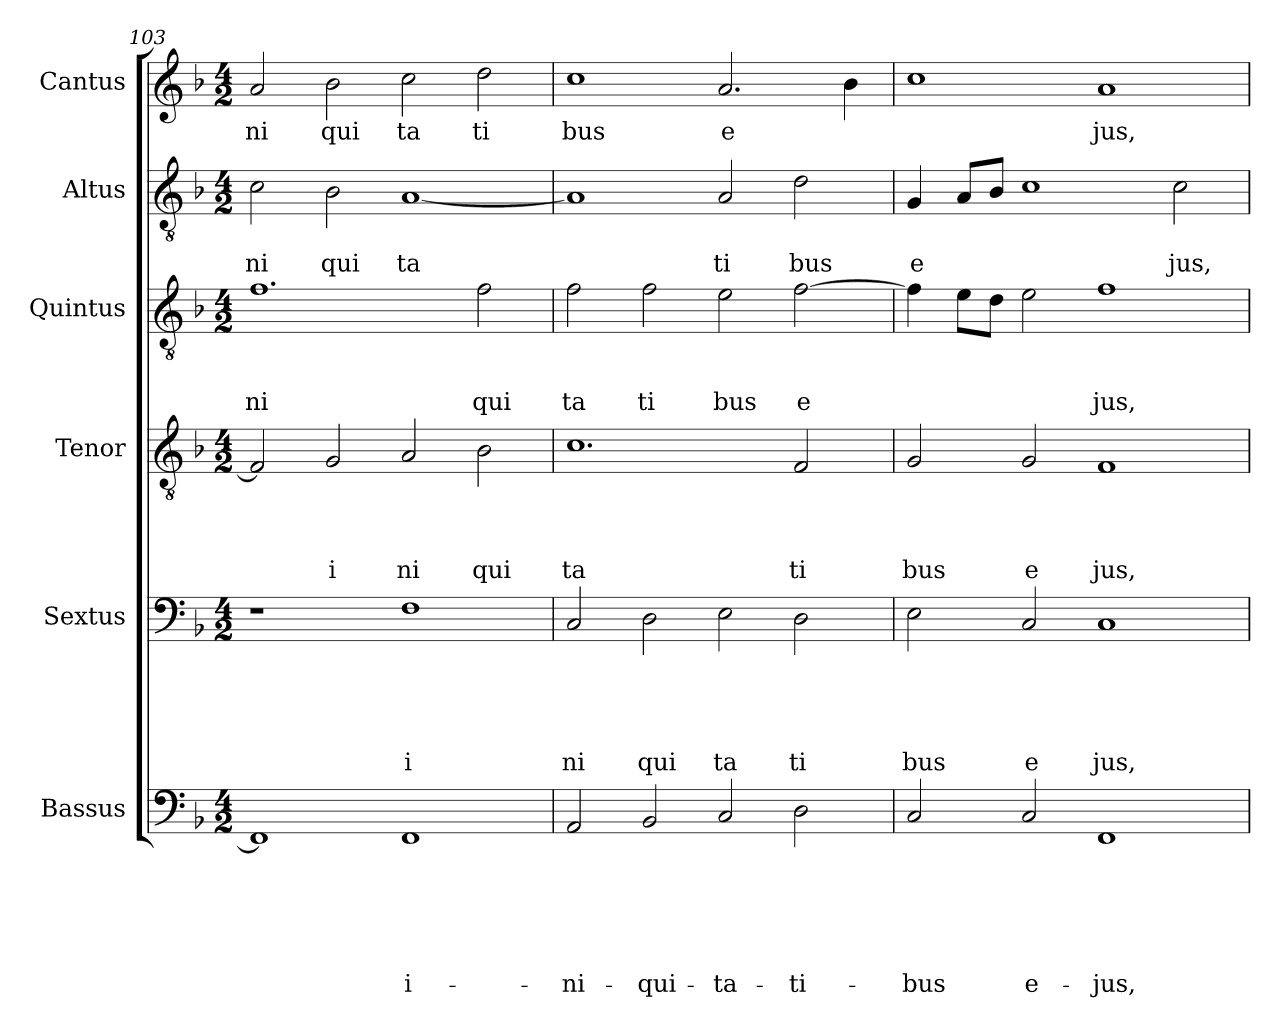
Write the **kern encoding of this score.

**kern	**text	**text	**text	**text	**text	**text	**kern	**text	**text	**text	**text	**text	**kern	**text	**text	**text	**text	**kern	**text	**text	**text	**kern	**text	**text	**kern	**text
*part6	*part6	*part6	*part6	*part6	*part6	*part6	*part5	*part5	*part5	*part5	*part5	*part5	*part4	*part4	*part4	*part4	*part4	*part3	*part3	*part3	*part3	*part2	*part2	*part2	*part1	*part1
*staff6	*staff6	*staff6	*staff6	*staff6	*staff6	*staff6	*staff5	*staff5	*staff5	*staff5	*staff5	*staff5	*staff4	*staff4	*staff4	*staff4	*staff4	*staff3	*staff3	*staff3	*staff3	*staff2	*staff2	*staff2	*staff1	*staff1
*I"Bassus	*	*	*	*	*	*	*I"Sextus	*	*	*	*	*	*I"Tenor	*	*	*	*	*I"Quintus	*	*	*	*I"Altus	*	*	*I"Cantus	*
*I'Bassus	*	*	*	*	*	*	*I'Sextus	*	*	*	*	*	*I'Tenor	*	*	*	*	*I'Quintus	*	*	*	*I'Altus	*	*	*I'Cantus	*
*clefF4	*	*	*	*	*	*	*clefF4	*	*	*	*	*	*clefGv2	*	*	*	*	*clefGv2	*	*	*	*clefGv2	*	*	*clefG2	*
*k[b-]	*	*	*	*	*	*	*k[b-]	*	*	*	*	*	*k[b-]	*	*	*	*	*k[b-]	*	*	*	*k[b-]	*	*	*k[b-]	*
*F:	*	*	*	*	*	*	*F:	*	*	*	*	*	*F:	*	*	*	*	*F:	*	*	*	*F:	*	*	*F:	*
*M4/2	*	*	*	*	*	*	*M4/2	*	*	*	*	*	*M4/2	*	*	*	*	*M4/2	*	*	*	*M4/2	*	*	*M4/2	*
=103	=103	=103	=103	=103	=103	=103	=103	=103	=103	=103	=103	=103	=103	=103	=103	=103	=103	=103	=103	=103	=103	=103	=103	=103	=103	=103
!	!	!	!	!	!	!	!	!	!	!	!	!	!	!	!	!	!	!	!	!	!LO:LY:b	!	!	!LO:LY:b	!	!LO:LY:b
1FF]	.	.	.	.	.	.	1r	.	.	.	.	.	2F/]	.	.	.	.	1.f	.	.	ni	2c\	.	ni	2a/	ni
!	!	!	!	!	!	!	!	!	!	!	!	!	!	!	!	!	!LO:LY:b	!	!	!	!	!	!	!LO:LY:b	!	!LO:LY:b
.	.	.	.	.	.	.	.	.	.	.	.	.	2G/	.	.	.	i	.	.	.	.	2B-\	.	qui	2b-\	qui
!	!	!	!	!	!	!LO:LY:b	!	!	!	!	!	!LO:LY:b	!	!	!	!	!LO:LY:b	!	!	!	!	!	!	!LO:LY:b	!	!LO:LY:b
1FF	.	.	.	.	.	i-	1F	.	.	.	.	i	2A/	.	.	.	ni	.	.	.	.	[<1A	.	ta	2cc\	ta
!	!	!	!	!	!	!	!	!	!	!	!	!	!	!	!	!	!LO:LY:b	!	!	!	!LO:LY:b	!	!	!	!	!LO:LY:b
.	.	.	.	.	.	.	.	.	.	.	.	.	2B-\	.	.	.	qui	2f\	.	.	qui	.	.	.	2dd\	ti
=104	=104	=104	=104	=104	=104	=104	=104	=104	=104	=104	=104	=104	=104	=104	=104	=104	=104	=104	=104	=104	=104	=104	=104	=104	=104	=104
!	!	!	!	!	!	!LO:LY:b	!	!	!	!	!	!LO:LY:b	!	!	!	!	!LO:LY:b	!	!	!	!LO:LY:b	!	!	!	!	!LO:LY:b
2AA/	.	.	.	.	.	-ni-	2C/	.	.	.	.	ni	1.c	.	.	.	ta	2f\	.	.	ta	1A]	.	.	1cc	bus
!	!	!	!	!	!	!LO:LY:b	!	!	!	!	!	!LO:LY:b	!	!	!	!	!	!	!	!	!LO:LY:b	!	!	!	!	!
2BB-/	.	.	.	.	.	-qui-	2D\	.	.	.	.	qui	.	.	.	.	.	2f\	.	.	ti	.	.	.	.	.
!	!	!	!	!	!	!LO:LY:b	!	!	!	!	!	!LO:LY:b	!	!	!	!	!	!	!	!	!LO:LY:b	!	!	!LO:LY:b	!	!LO:LY:b
2C/	.	.	.	.	.	-ta-	2E\	.	.	.	.	ta	.	.	.	.	.	2e\	.	.	bus	2A/	.	ti	2.a/	e
!	!	!	!	!	!	!LO:LY:b	!	!	!	!	!	!LO:LY:b	!	!	!	!	!LO:LY:b	!	!	!	!LO:LY:b	!	!	!LO:LY:b	!	!
2D\	.	.	.	.	.	-ti-	2D\	.	.	.	.	ti	2F/	.	.	.	ti	[>2f\	.	.	e	2d\	.	bus	.	.
.	.	.	.	.	.	.	.	.	.	.	.	.	.	.	.	.	.	.	.	.	.	.	.	.	4b-\	.
=105	=105	=105	=105	=105	=105	=105	=105	=105	=105	=105	=105	=105	=105	=105	=105	=105	=105	=105	=105	=105	=105	=105	=105	=105	=105	=105
!	!	!	!	!	!	!LO:LY:b	!	!	!	!	!	!LO:LY:b	!	!	!	!	!LO:LY:b	!	!	!	!	!	!	!LO:LY:b	!	!
2C/	.	.	.	.	.	-bus	2E\	.	.	.	.	bus	2G/	.	.	.	bus	4f\]	.	.	.	4G/	.	e	1cc	.
.	.	.	.	.	.	.	.	.	.	.	.	.	.	.	.	.	.	8e\L	.	.	.	8A/L	.	.	.	.
.	.	.	.	.	.	.	.	.	.	.	.	.	.	.	.	.	.	8d\J	.	.	.	8B-/J	.	.	.	.
!	!	!	!	!	!	!LO:LY:b	!	!	!	!	!	!LO:LY:b	!	!	!	!	!LO:LY:b	!	!	!	!	!	!	!	!	!
2C/	.	.	.	.	.	e-	2C/	.	.	.	.	e	2G/	.	.	.	e	2e\	.	.	.	1c	.	.	.	.
!	!	!	!	!	!	!LO:LY:b	!	!	!	!	!	!LO:LY:b	!	!	!	!	!LO:LY:b	!	!	!	!LO:LY:b	!	!	!	!	!LO:LY:b
1FF	.	.	.	.	.	-jus,	1C	.	.	.	.	jus,	1F	.	.	.	jus,	1f	.	.	jus,	.	.	.	1a	jus,
!	!	!	!	!	!	!	!	!	!	!	!	!	!	!	!	!	!	!	!	!	!	!	!	!LO:LY:b	!	!
.	.	.	.	.	.	.	.	.	.	.	.	.	.	.	.	.	.	.	.	.	.	2c\	.	jus,	.	.
=	=	=	=	=	=	=	=	=	=	=	=	=	=	=	=	=	=	=	=	=	=	=	=	=	=	=
*-	*-	*-	*-	*-	*-	*-	*-	*-	*-	*-	*-	*-	*-	*-	*-	*-	*-	*-	*-	*-	*-	*-	*-	*-	*-	*-
